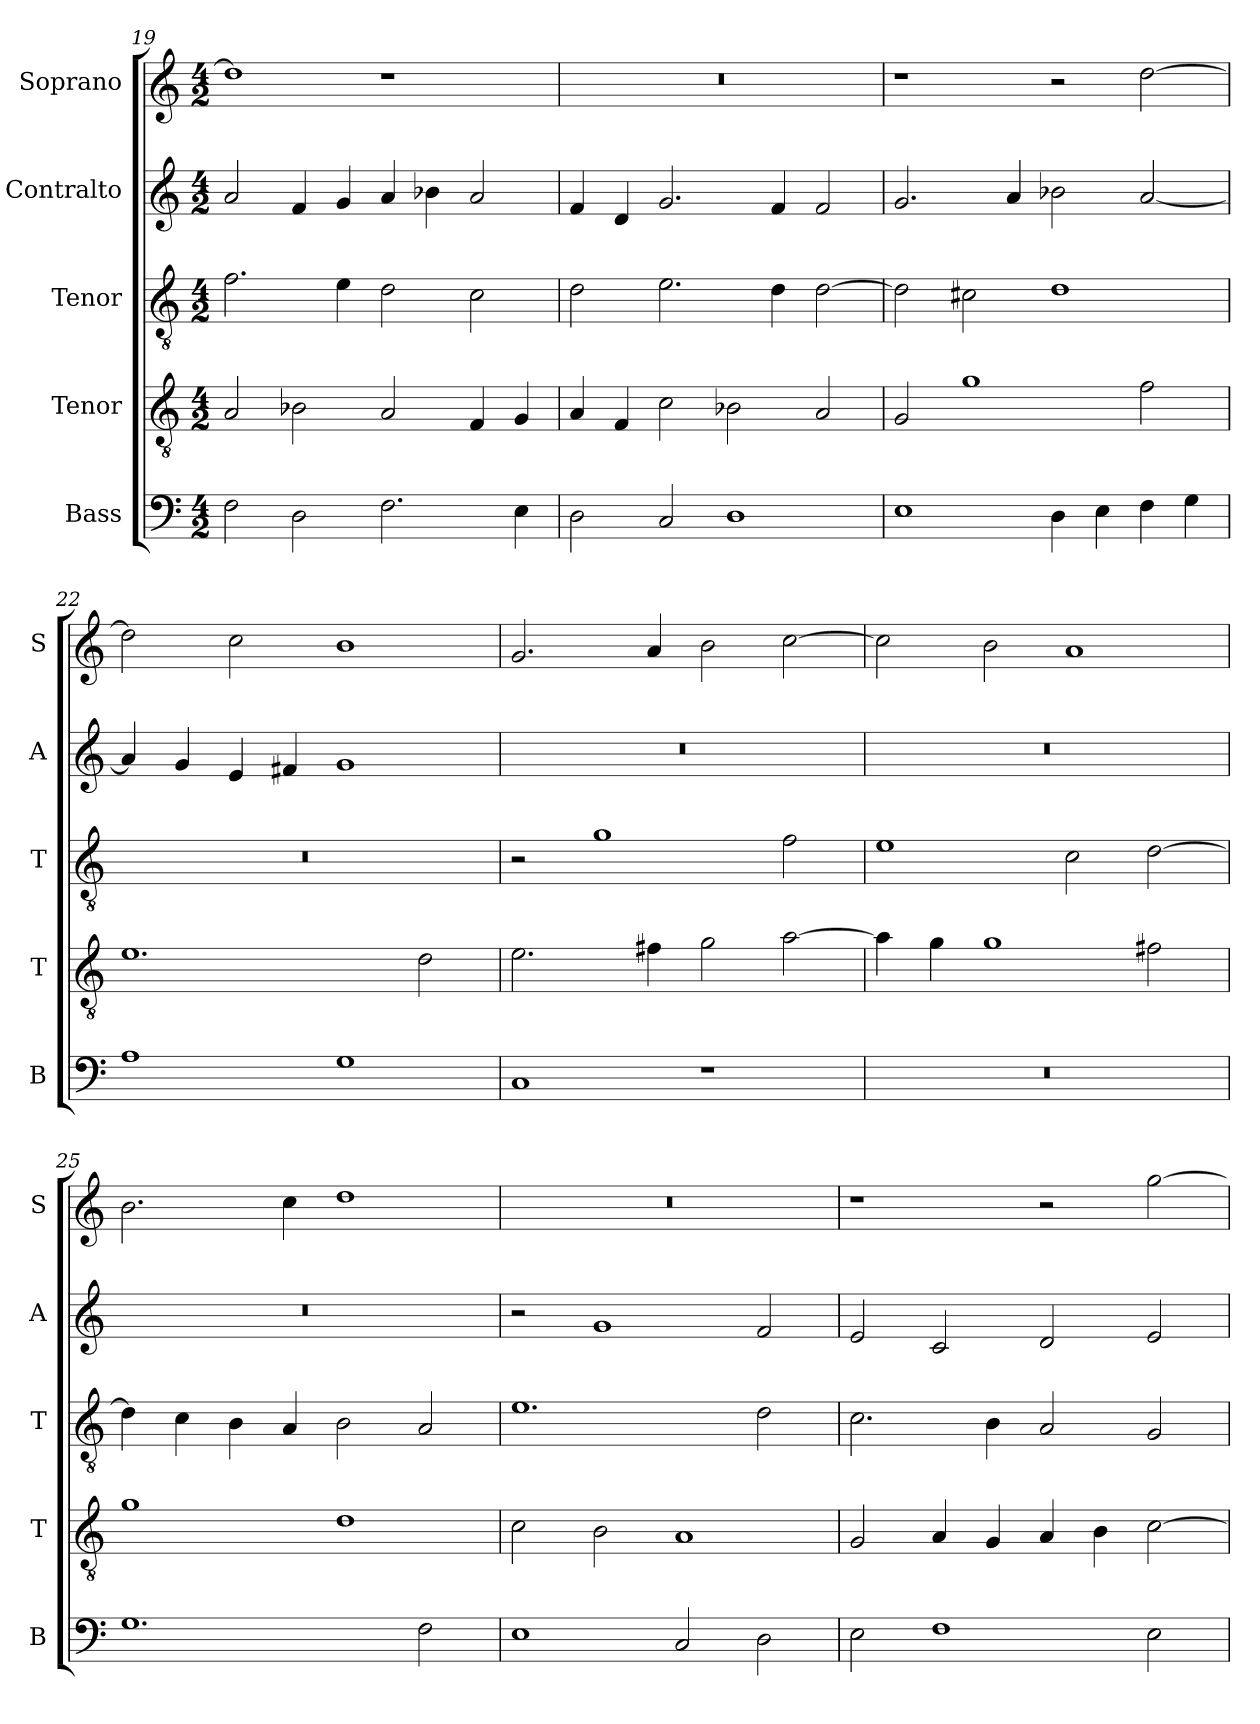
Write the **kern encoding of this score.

**kern	**kern	**kern	**kern	**kern
*part5	*part4	*part3	*part2	*part1
*staff5	*staff4	*staff3	*staff2	*staff1
*I"Bass	*I"Tenor	*I"Tenor	*I"Contralto	*I"Soprano
*I'B	*I'T	*I'T	*I'A	*I'S
*clefF4	*clefGv2	*clefGv2	*clefG2	*clefG2
*k[]	*k[]	*k[]	*k[]	*k[]
*G:mix	*G:mix	*G:mix	*G:mix	*G:mix
*M4/2	*M4/2	*M4/2	*M4/2	*M4/2
=19	=19	=19	=19	=19
2F	2A	2.f	2a	1dd]
2D	2B-X	.	4f	.
.	.	4e	4g	.
2.F	2A	2d	4a	1r
.	.	.	4b-X	.
.	4F	2c	2a	.
4E	4G	.	.	.
=20	=20	=20	=20	=20
2D	4A	2d	4f	0r
.	4F	.	4d	.
2C	2c	2.e	2.g	.
1D	2B-X	.	.	.
.	.	4d	4f	.
.	2A	[2d	2f	.
=21	=21	=21	=21	=21
1E	2G	2d]	2.g	1r
.	1g	2c#X	.	.
.	.	.	4a	.
4D	.	1d	2b-X	2r
4E	.	.	.	.
4F	2f	.	[2a	[2dd
4G	.	.	.	.
=22	=22	=22	=22	=22
1A	1.e	0r	4a]	2dd]
.	.	.	4g	.
.	.	.	4e	2cc
.	.	.	4f#X	.
1G	.	.	1g	1b
.	2d	.	.	.
=23	=23	=23	=23	=23
1C	2.e	2r	0r	2.g
.	.	1g	.	.
.	4f#X	.	.	4a
1r	2g	.	.	2b
.	[2a	2f	.	[2cc
=24	=24	=24	=24	=24
0r	4a]	1e	0r	2cc]
.	4g	.	.	.
.	1g	.	.	2b
.	.	2c	.	1a
.	2f#X	[2d	.	.
=25	=25	=25	=25	=25
1.G	1g	4d]	0r	2.b
.	.	4c	.	.
.	.	4B	.	.
.	.	4A	.	4cc
.	1d	2B	.	1dd
2F	.	2A	.	.
=26	=26	=26	=26	=26
1E	2c	1.e	2r	0r
.	2B	.	1g	.
2C	1A	.	.	.
2D	.	2d	2f	.
=27	=27	=27	=27	=27
2E	2G	2.c	2e	1r
1F	4A	.	2c	.
.	4G	4B	.	.
.	4A	2A	2d	2r
.	4B	.	.	.
2E	[2c	2G	2e	[2gg
=	=	=	=	=
*-	*-	*-	*-	*-
